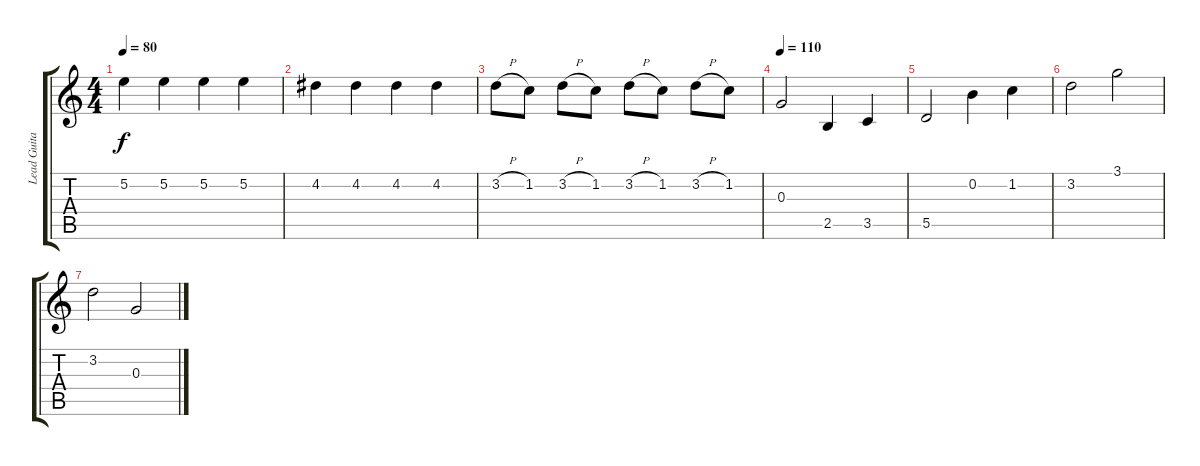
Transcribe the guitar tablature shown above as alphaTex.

\track ("Lead Guitar" "Lead Guita") {instrument overdrivenguitar}
\staff {score tabs}
\tuning (E4 B3 G3 D3 A2 E2) {hide}
\ts (4 4)
\tempo 80
\clef g2
\ks c
5.2.4{dy f} 5.2.4 5.2.4 5.2.4 |
4.2.4 4.2.4 4.2.4 4.2.4 |
3.2{h}.8 1.2.8 3.2{h}.8 1.2.8 3.2{h}.8 1.2.8 3.2{h}.8 1.2.8 |
\tempo 110
0.3.2 2.5.4 3.5.4 |
5.5.2 0.2.4 1.2.4 |
3.2.2 3.1.2 |
3.2.2 0.3.2
